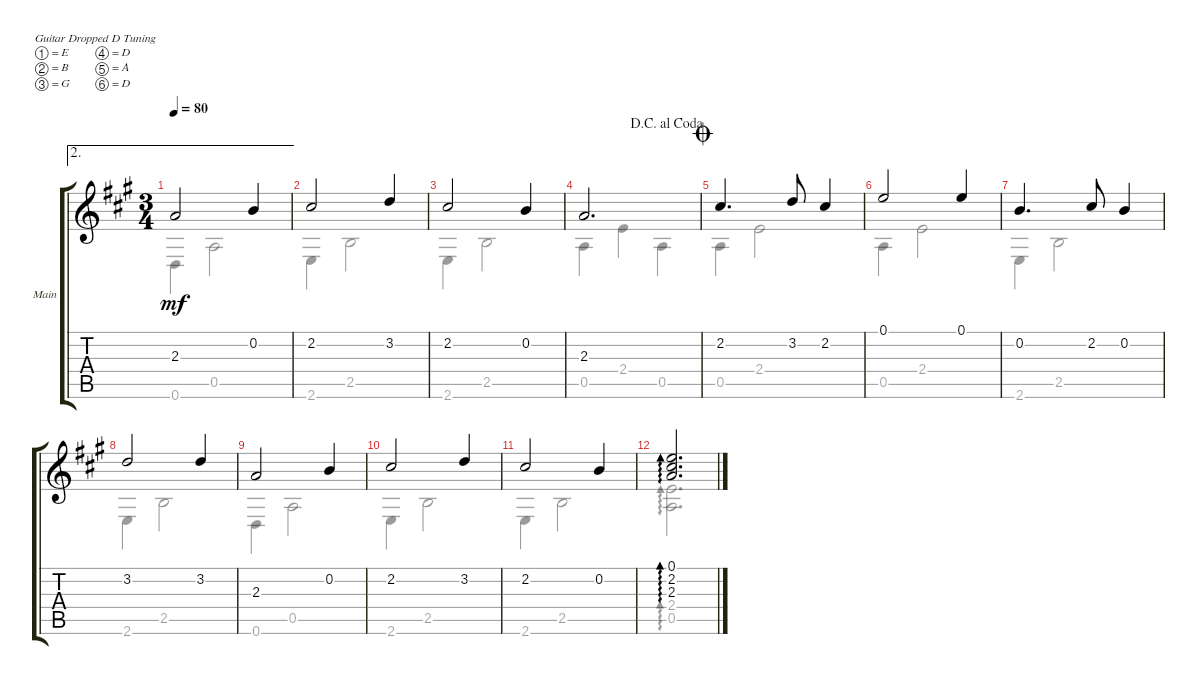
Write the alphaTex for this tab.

\bracketExtendMode groupsimilarinstruments
\firstSystemTrackNameOrientation horizontal
\otherSystemsTrackNameOrientation horizontal
\track ("Main" "Main") {instrument acousticguitarnylon}
\staff {score tabs}
\tuning (E4 B3 G3 D3 A2 D2)
\voice
\ae 2
\ts (3 4)
\tempo 80
\clef g2
\ks a
2.3.2{dy mf} 0.2.4 |
2.2.2 3.2.4 |
2.2.2 0.2.4 |
\jump dacapoalcoda
2.3.2{d} |
\jump coda
2.2.4{d} 3.2.8 2.2.4 |
0.1.2 0.1.4 |
0.2.4{d} 2.2.8 0.2.4 |
3.2.2 3.2.4 |
2.3.2 0.2.4 |
2.2.2 3.2.4 |
2.2.2 0.2.4 |
(0.1 2.2 2.3).2{d ad 0}
\voice
\clef g2
\ottava regular
\simile none
\ks a
0.6.4{dy mf} 0.5.2 |
2.6.4 2.5.2 |
2.6.4 2.5.2 |
0.5.4 2.4.4 0.5.4 |
0.5.4 2.4.2 |
0.5.4 2.4.2 |
2.6.4 2.5.2 |
2.6.4 2.5.2 |
0.6.4 0.5.2 |
2.6.4 2.5.2 |
2.6.4 2.5.2 |
(2.4 0.5).2{d ad 0}
